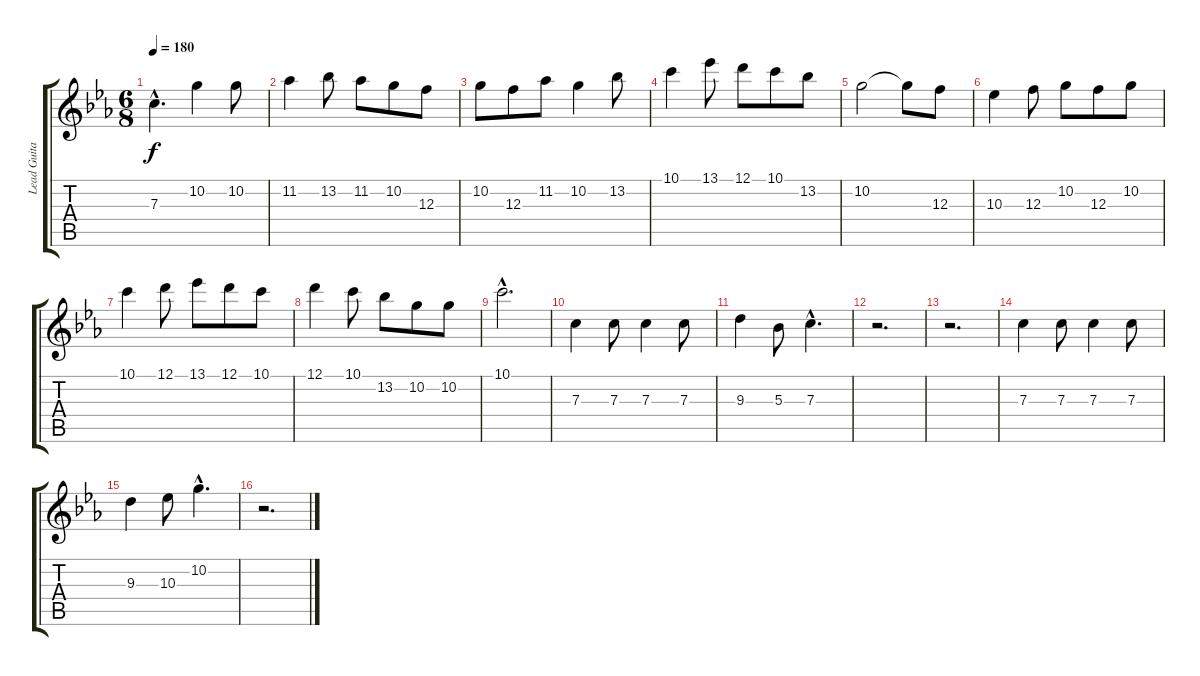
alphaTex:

\track ("Lead Guitar" "Lead Guita") {instrument acousticguitarsteel}
\staff {score tabs}
\tuning (D4 A3 F3 C3 G2 D2) {hide}
\ts (6 8)
\tempo 180
\clef g2
\ks cminor
7.3{hac}.4{d dy f} 10.2.4 10.2.8 |
11.2.4 13.2.8 11.2.8 10.2.8 12.3.8 |
10.2.8 12.3.8 11.2.8 10.2.4 13.2.8 |
10.1.4 13.1.8 12.1.8 10.1.8 13.2.8 |
10.2.2 10.2{t}.8 12.3.8 |
10.3.4 12.3.8 10.2.8 12.3.8 10.2.8 |
10.1.4 12.1.8 13.1.8 12.1.8 10.1.8 |
12.1.4 10.1.8 13.2.8 10.2.8 10.2.8 |
10.1{hac}.2{d} |
7.3.4 7.3.8 7.3.4 7.3.8 |
9.3.4 5.3.8 7.3{hac}.4{d} |
r.2{d} |
r.2{d} |
7.3.4 7.3.8 7.3.4 7.3.8 |
9.3.4 10.3.8 10.2{hac}.4{d} |
r.2{d}
